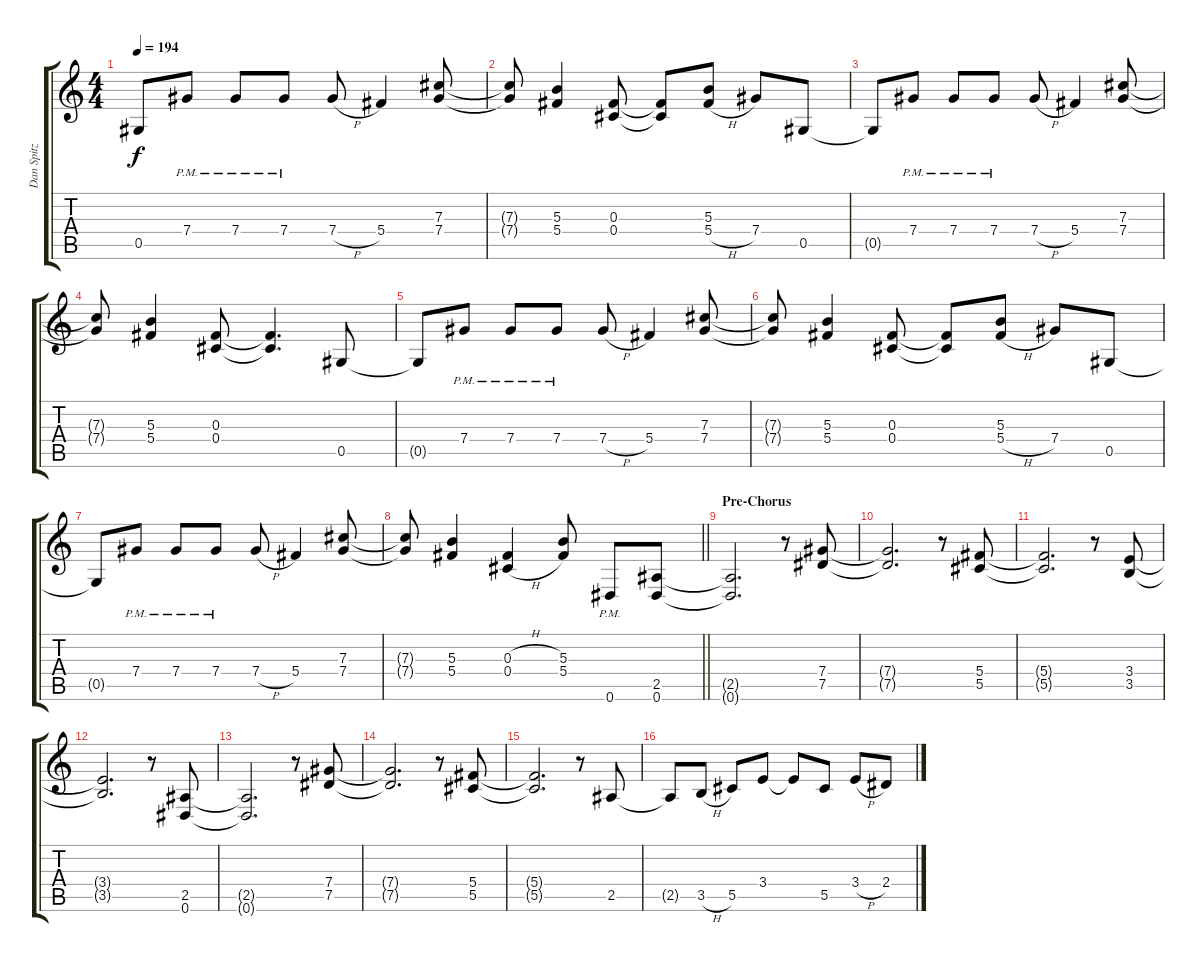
\track ("Dan Spitz Rhy" "Dan Spitz ") {instrument distortionguitar}
\staff {score tabs}
\tuning (Eb4 Bb3 Gb3 Db3 Ab2 Eb2) {hide}
\ts (4 4)
\tempo 194
\clef g2
\ks c
0.5{t}.8{dy f} 7.4{pm}.8 7.4{pm}.8 7.4{pm}.8 7.4{h}.8 5.4.4 (7.3 7.4).8 |
(7.3{t} 7.4{t}).8 (5.3 5.4).4 (0.3 0.4).8 (0.3{t} 0.4{t}).8 (5.3 5.4{h}).8 7.4.8 0.5.8 |
0.5{t}.8 7.4{pm}.8 7.4{pm}.8 7.4{pm}.8 7.4{h}.8 5.4.4 (7.3 7.4).8 |
(7.3{t} 7.4{t}).8 (5.3 5.4).4 (0.3 0.4).8 (0.3{t} 0.4{t}).4{d} 0.5.8 |
0.5{t}.8 7.4{pm}.8 7.4{pm}.8 7.4{pm}.8 7.4{h}.8 5.4.4 (7.3 7.4).8 |
(7.3{t} 7.4{t}).8 (5.3 5.4).4 (0.3 0.4).8 (0.3{t} 0.4{t}).8 (5.3 5.4{h}).8 7.4.8 0.5.8 |
0.5{t}.8 7.4{pm}.8 7.4{pm}.8 7.4{pm}.8 7.4{h}.8 5.4.4 (7.3 7.4).8 |
\barLineRight lightlight
(7.3{t} 7.4{t}).8 (5.3 5.4).4 (0.3{h} 0.4{h}).4 (5.3 5.4).8 0.6{pm}.8 (2.5 0.6).8 |
\section ("" "Pre-Chorus")
(2.5{t} 0.6{t}).2{d} r.8 (7.4 7.5).8 |
(7.4{t} 7.5{t}).2{d} r.8 (5.4 5.5).8 |
(5.4{t} 5.5{t}).2{d} r.8 (3.4 3.5).8 |
(3.4{t} 3.5{t}).2{d} r.8 (2.5 0.6).8 |
(2.5{t} 0.6{t}).2{d} r.8 (7.4 7.5).8 |
(7.4{t} 7.5{t}).2{d} r.8 (5.4 5.5).8 |
(5.4{t} 5.5{t}).2{d} r.8 2.5.8 |
2.5{t}.8 3.5{h}.8 5.5.8 3.4.8 3.4{t}.8 5.5.8 3.4{h}.8 2.4.8
